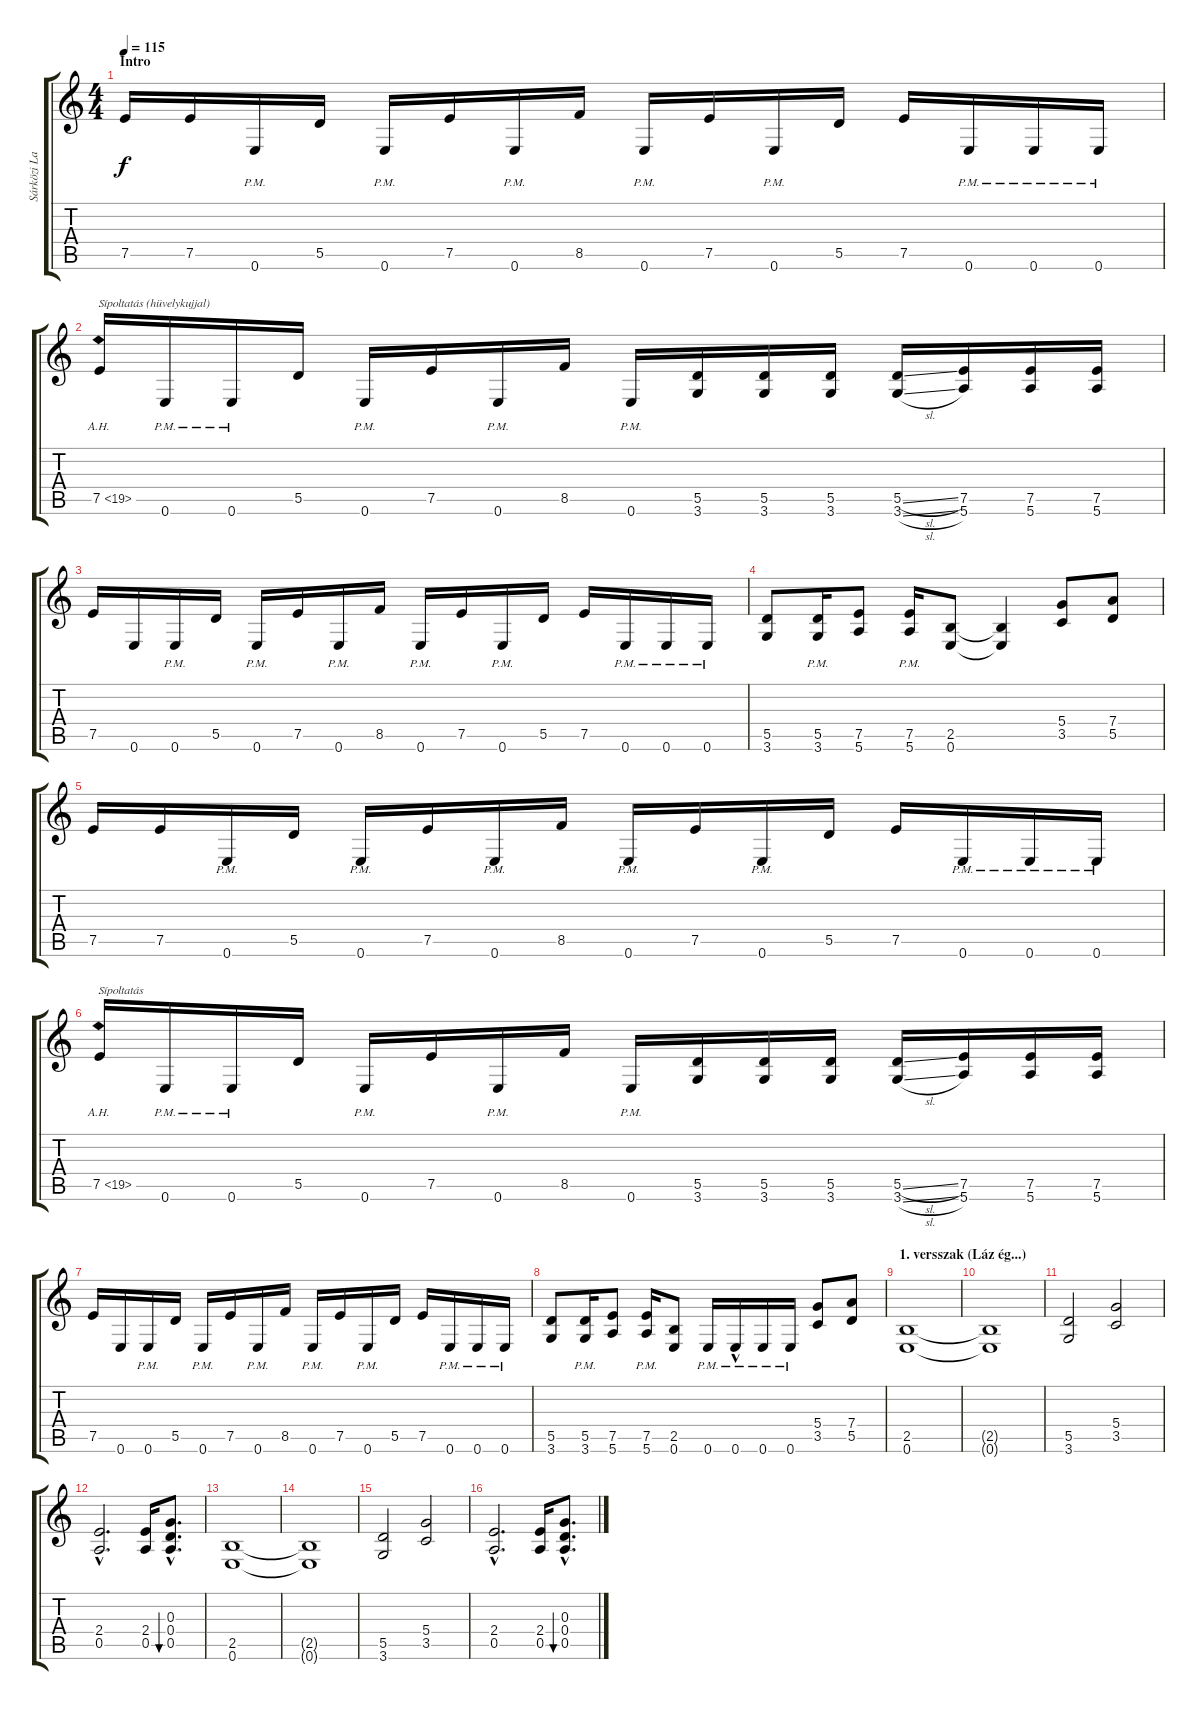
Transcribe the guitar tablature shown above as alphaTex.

\track ("Sárközi Lajos /gitár/" "Sárközi La") {instrument distortionguitar}
\staff {score tabs}
\tuning (E4 B3 G3 D3 A2 E2) {hide}
\ts (4 4)
\section ("" "Intro")
\tempo 115
\clef g2
\ks c
7.5.16{dy f instrument distortionguitar} 7.5.16 0.6{pm}.16 5.5.16 0.6{pm}.16 7.5.16 0.6{pm}.16 8.5.16 0.6{pm}.16 7.5.16 0.6{pm}.16 5.5.16 7.5.16 0.6{pm}.16 0.6{pm}.16 0.6{pm}.16 |
7.5{ah 12}.16{txt "Sípoltatás (hüvelykujjal)"} 0.6{pm}.16 0.6{pm}.16 5.5.16 0.6{pm}.16 7.5.16 0.6{pm}.16 8.5.16 0.6{pm}.16 (5.5 3.6).16 (5.5 3.6).16 (5.5 3.6).16 (5.5{sl} 3.6{sl}).16 (7.5 5.6).16 (7.5 5.6).16 (7.5 5.6).16 |
7.5.16 0.6.16 0.6{pm}.16 5.5.16 0.6{pm}.16 7.5.16 0.6{pm}.16 8.5.16 0.6{pm}.16 7.5.16 0.6{pm}.16 5.5.16 7.5.16 0.6{pm}.16 0.6{pm}.16 0.6{pm}.16 |
(5.5 3.6).8 (5.5{pm} 3.6{pm}).16 (7.5 5.6).8 (7.5{pm} 5.6{pm}).16 (2.5 0.6).8 (2.5{t} 0.6{t}).4 (5.4 3.5).8 (7.4 5.5).8 |
7.5.16 7.5.16 0.6{pm}.16 5.5.16 0.6{pm}.16 7.5.16 0.6{pm}.16 8.5.16 0.6{pm}.16 7.5.16 0.6{pm}.16 5.5.16 7.5.16 0.6{pm}.16 0.6{pm}.16 0.6{pm}.16 |
7.5{ah 12}.16{txt "Sípoltatás"} 0.6{pm}.16 0.6{pm}.16 5.5.16 0.6{pm}.16 7.5.16 0.6{pm}.16 8.5.16 0.6{pm}.16 (5.5 3.6).16 (5.5 3.6).16 (5.5 3.6).16 (5.5{sl} 3.6{sl}).16 (7.5 5.6).16 (7.5 5.6).16 (7.5 5.6).16 |
7.5.16 0.6.16 0.6{pm}.16 5.5.16 0.6{pm}.16 7.5.16 0.6{pm}.16 8.5.16 0.6{pm}.16 7.5.16 0.6{pm}.16 5.5.16 7.5.16 0.6{pm}.16 0.6{pm}.16 0.6{pm}.16 |
(5.5 3.6).8 (5.5{pm} 3.6{pm}).16 (7.5 5.6).8 (7.5{pm} 5.6{pm}).16 (2.5 0.6).8 0.6{pm}.16 0.6{hac pm}.16 0.6{pm}.16 0.6{pm}.16 (5.4 3.5).8 (7.4 5.5).8 |
\section ("" "1. versszak (Láz ég...)")
(2.5 0.6).1 |
(2.5{t} 0.6{t}).1 |
(5.5 3.6).2 (5.4 3.5).2 |
(2.4{hac} 0.5{hac}).2{d} (2.4 0.5).16 (0.3{hac} 0.4{hac} 0.5{hac}).8{d bu 60} |
(2.5 0.6).1 |
(2.5{t} 0.6{t}).1 |
(5.5 3.6).2 (5.4 3.5).2 |
(2.4{hac} 0.5{hac}).2{d} (2.4 0.5).16 (0.3{hac} 0.4{hac} 0.5{hac}).8{d bu 30}
